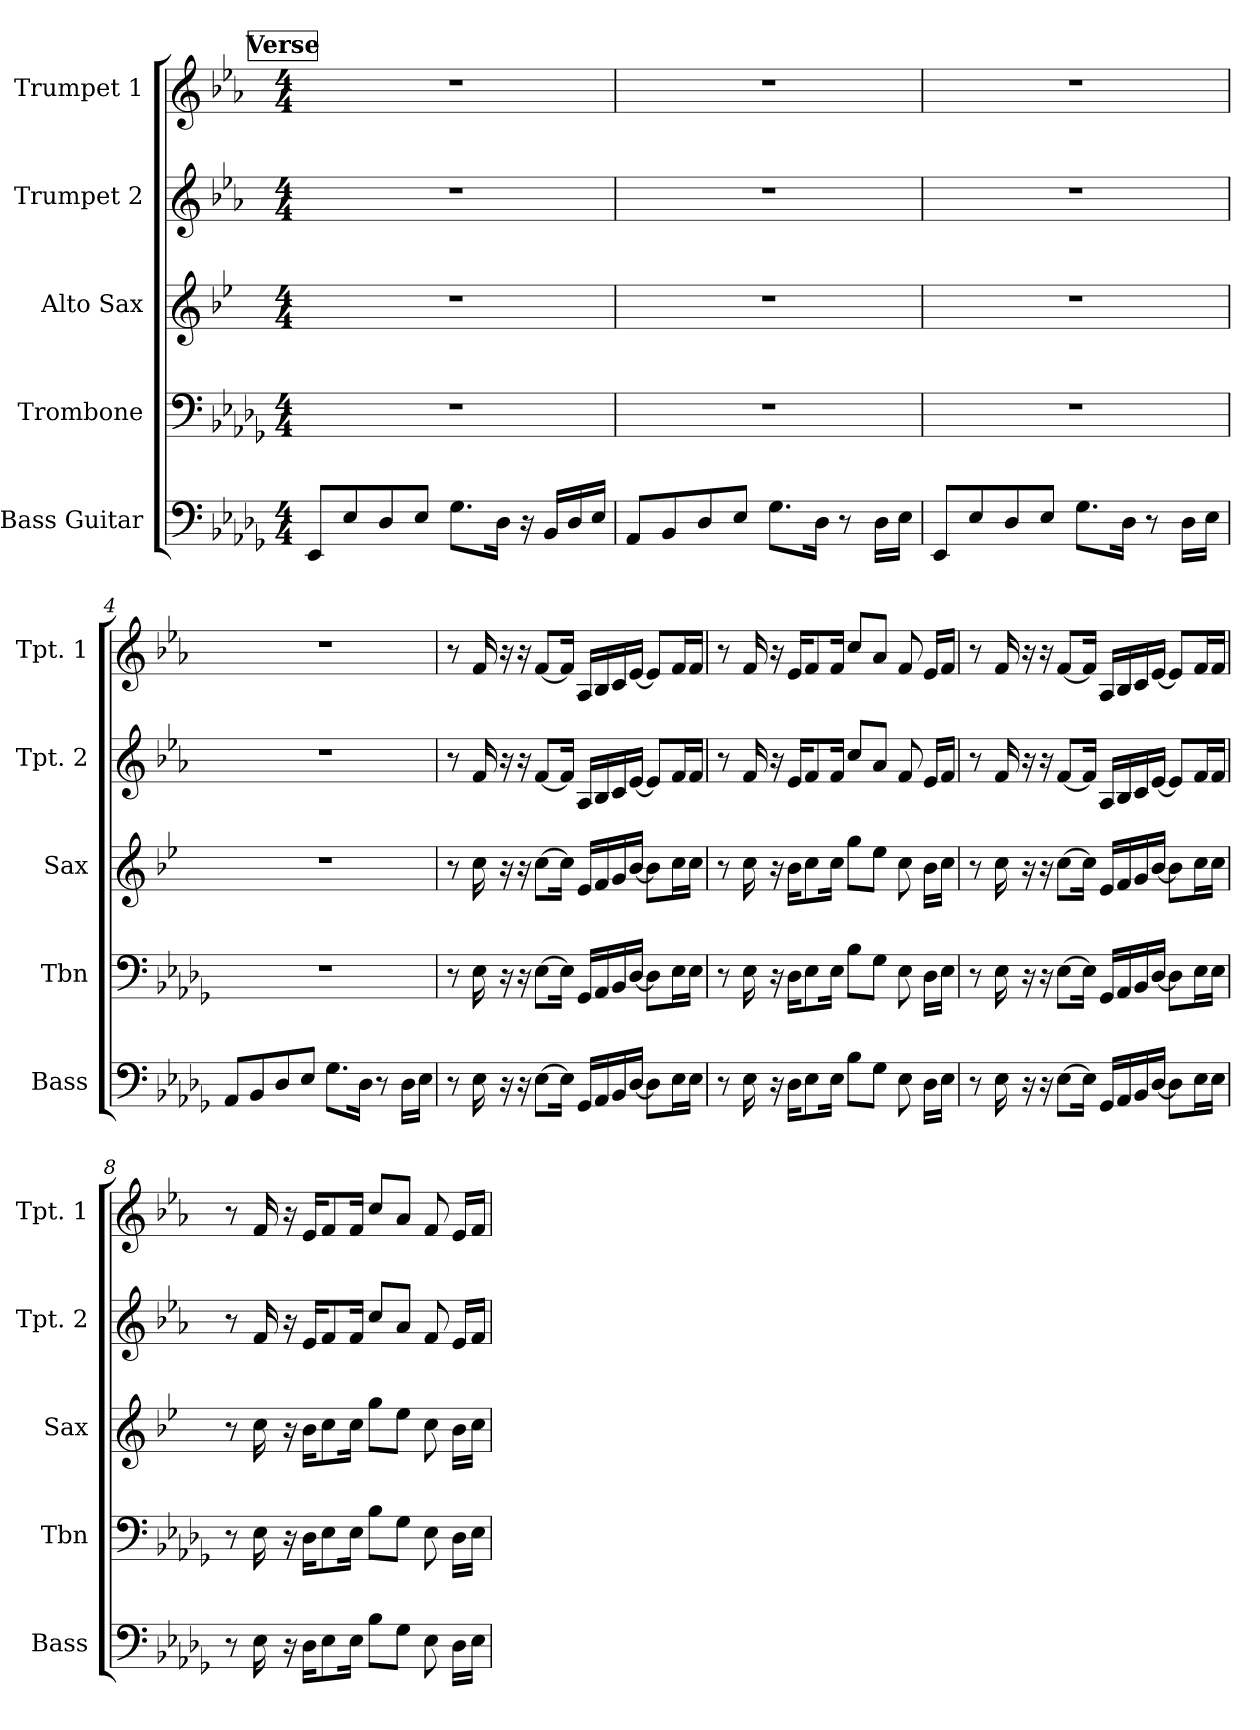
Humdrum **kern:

**kern	**kern	**kern	**kern	**kern
*part5	*part4	*part3	*part2	*part1
*staff5	*staff4	*staff3	*staff2	*staff1
*I"Bass Guitar	*I"Trombone	*I"Alto Sax	*I"Trumpet 2	*I"Trumpet 1
*I'Bass	*I'Tbn	*I'Sax	*I'Tpt. 2	*I'Tpt. 1
*clefF4	*clefF4	*clefG2	*clefG2	*clefG2
*	*	*ITrd5c9	*ITrd1c2	*ITrd1c2
*k[b-e-a-d-g-]	*k[b-e-a-d-g-]	*k[b-e-a-d-g-]	*k[b-e-a-d-g-]	*k[b-e-a-d-g-]
*M4/4	*M4/4	*M4/4	*M4/4	*M4/4
!!LO:REH:place=s1:a:B:fs=13.5337:t=Verse
=1	=1	=1	=1	=1
8EE-/L	1r	1r	1r	1r
8E-/	.	.	.	.
8D-/	.	.	.	.
8E-/J	.	.	.	.
8.G-\L	.	.	.	.
16D-\Jk	.	.	.	.
16r	.	.	.	.
16BB-/LL	.	.	.	.
16D-/	.	.	.	.
16E-/JJ	.	.	.	.
=2	=2	=2	=2	=2
8AA-/L	1r	1r	1r	1r
8BB-/	.	.	.	.
8D-/	.	.	.	.
8E-/J	.	.	.	.
8.G-\L	.	.	.	.
16D-\Jk	.	.	.	.
8r	.	.	.	.
16D-\LL	.	.	.	.
16E-\JJ	.	.	.	.
=3	=3	=3	=3	=3
8EE-/L	1r	1r	1r	1r
8E-/	.	.	.	.
8D-/	.	.	.	.
8E-/J	.	.	.	.
8.G-\L	.	.	.	.
16D-\Jk	.	.	.	.
8r	.	.	.	.
16D-\LL	.	.	.	.
16E-\JJ	.	.	.	.
=4	=4	=4	=4	=4
8AA-/L	1r	1r	1r	1r
8BB-/	.	.	.	.
8D-/	.	.	.	.
8E-/J	.	.	.	.
8.G-\L	.	.	.	.
16D-\Jk	.	.	.	.
8r	.	.	.	.
16D-\LL	.	.	.	.
16E-\JJ	.	.	.	.
!!LO:LB:g=z
=5	=5	=5	=5	=5
8r	8r	8r	8r	8r
16E-\	16E-\	16e-\	16e-/	16e-/
16r	16r	16r	16r	16r
16r	16r	16r	16r	16r
[8E-\L	[8E-\L	[8e-\L	[8e-/L	[8e-/L
16E-\Jk]	16E-\Jk]	16e-\Jk]	16e-/Jk]	16e-/Jk]
16GG-/LL	16GG-/LL	16G-/LL	16G-/LL	16G-/LL
16AA-/	16AA-/	16A-/	16A-/	16A-/
16BB-/	16BB-/	16B-/	16B-/	16B-/
[16D-/JJ	[16D-/JJ	[16d-/JJ	[16d-/JJ	[16d-/JJ
8D-\L]	8D-\L]	8d-\L]	8d-/L]	8d-/L]
16E-\L	16E-\L	16e-\L	16e-/L	16e-/L
16E-\JJ	16E-\JJ	16e-\JJ	16e-/JJ	16e-/JJ
=6	=6	=6	=6	=6
8r	8r	8r	8r	8r
16E-\	16E-\	16e-\	16e-/	16e-/
16r	16r	16r	16r	16r
16D-\KL	16D-\KL	16d-\KL	16d-/KL	16d-/KL
8E-\	8E-\	8e-\	8e-/	8e-/
16E-\Jk	16E-\Jk	16e-\Jk	16e-/Jk	16e-/Jk
8B-\L	8B-\L	8b-\L	8b-/L	8b-/L
8G-\J	8G-\J	8g-\J	8g-/J	8g-/J
8E-\	8E-\	8e-\	8e-/	8e-/
16D-\LL	16D-\LL	16d-\LL	16d-/LL	16d-/LL
16E-\JJ	16E-\JJ	16e-\JJ	16e-/JJ	16e-/JJ
=7	=7	=7	=7	=7
8r	8r	8r	8r	8r
16E-\	16E-\	16e-\	16e-/	16e-/
16r	16r	16r	16r	16r
16r	16r	16r	16r	16r
[8E-\L	[8E-\L	[8e-\L	[8e-/L	[8e-/L
16E-\Jk]	16E-\Jk]	16e-\Jk]	16e-/Jk]	16e-/Jk]
16GG-/LL	16GG-/LL	16G-/LL	16G-/LL	16G-/LL
16AA-/	16AA-/	16A-/	16A-/	16A-/
16BB-/	16BB-/	16B-/	16B-/	16B-/
[16D-/JJ	[16D-/JJ	[16d-/JJ	[16d-/JJ	[16d-/JJ
8D-\L]	8D-\L]	8d-\L]	8d-/L]	8d-/L]
16E-\L	16E-\L	16e-\L	16e-/L	16e-/L
16E-\JJ	16E-\JJ	16e-\JJ	16e-/JJ	16e-/JJ
!!LO:PB:g=z
=8	=8	=8	=8	=8
8r	8r	8r	8r	8r
16E-\	16E-\	16e-\	16e-/	16e-/
16r	16r	16r	16r	16r
16D-\KL	16D-\KL	16d-\KL	16d-/KL	16d-/KL
8E-\	8E-\	8e-\	8e-/	8e-/
16E-\Jk	16E-\Jk	16e-\Jk	16e-/Jk	16e-/Jk
8B-\L	8B-\L	8b-\L	8b-/L	8b-/L
8G-\J	8G-\J	8g-\J	8g-/J	8g-/J
8E-\	8E-\	8e-\	8e-/	8e-/
16D-\LL	16D-\LL	16d-\LL	16d-/LL	16d-/LL
16E-\JJ	16E-\JJ	16e-\JJ	16e-/JJ	16e-/JJ
=	=	=	=	=
*-	*-	*-	*-	*-
